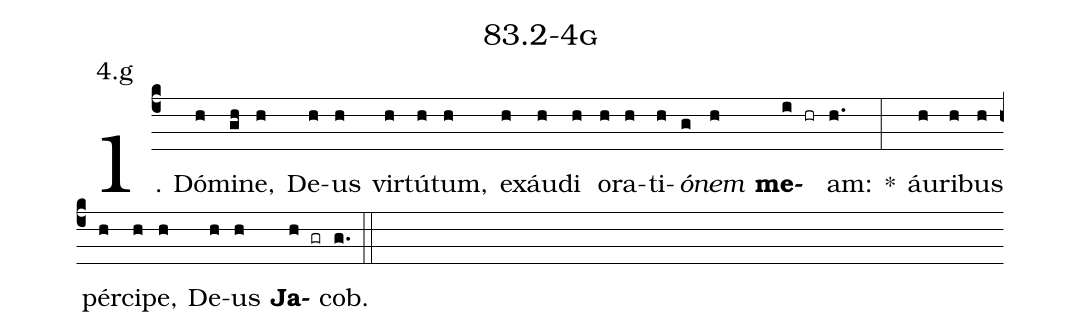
name: 83.2-4g;
annotation: 4.g;
%%
(c4)1. Dó(h)mi(gh)ne,(h) De(h)us(h) vir(h)tú(h)tum,(h) ex(h)áu(h)di(h) o(h)ra(h)ti(h)<i>ó</i>(g)<i>nem</i>(h) <b>me</b>(i hr)am:(h.) *(:) áu(h)ri(h)bus(h) pér(h)ci(h)pe,(h) De(h)us(h) <b>Ja</b>(h gr)cob.(g.) (::)


%E(h) u(h) o(h) u(h) a(h) e.(g.) (::)
